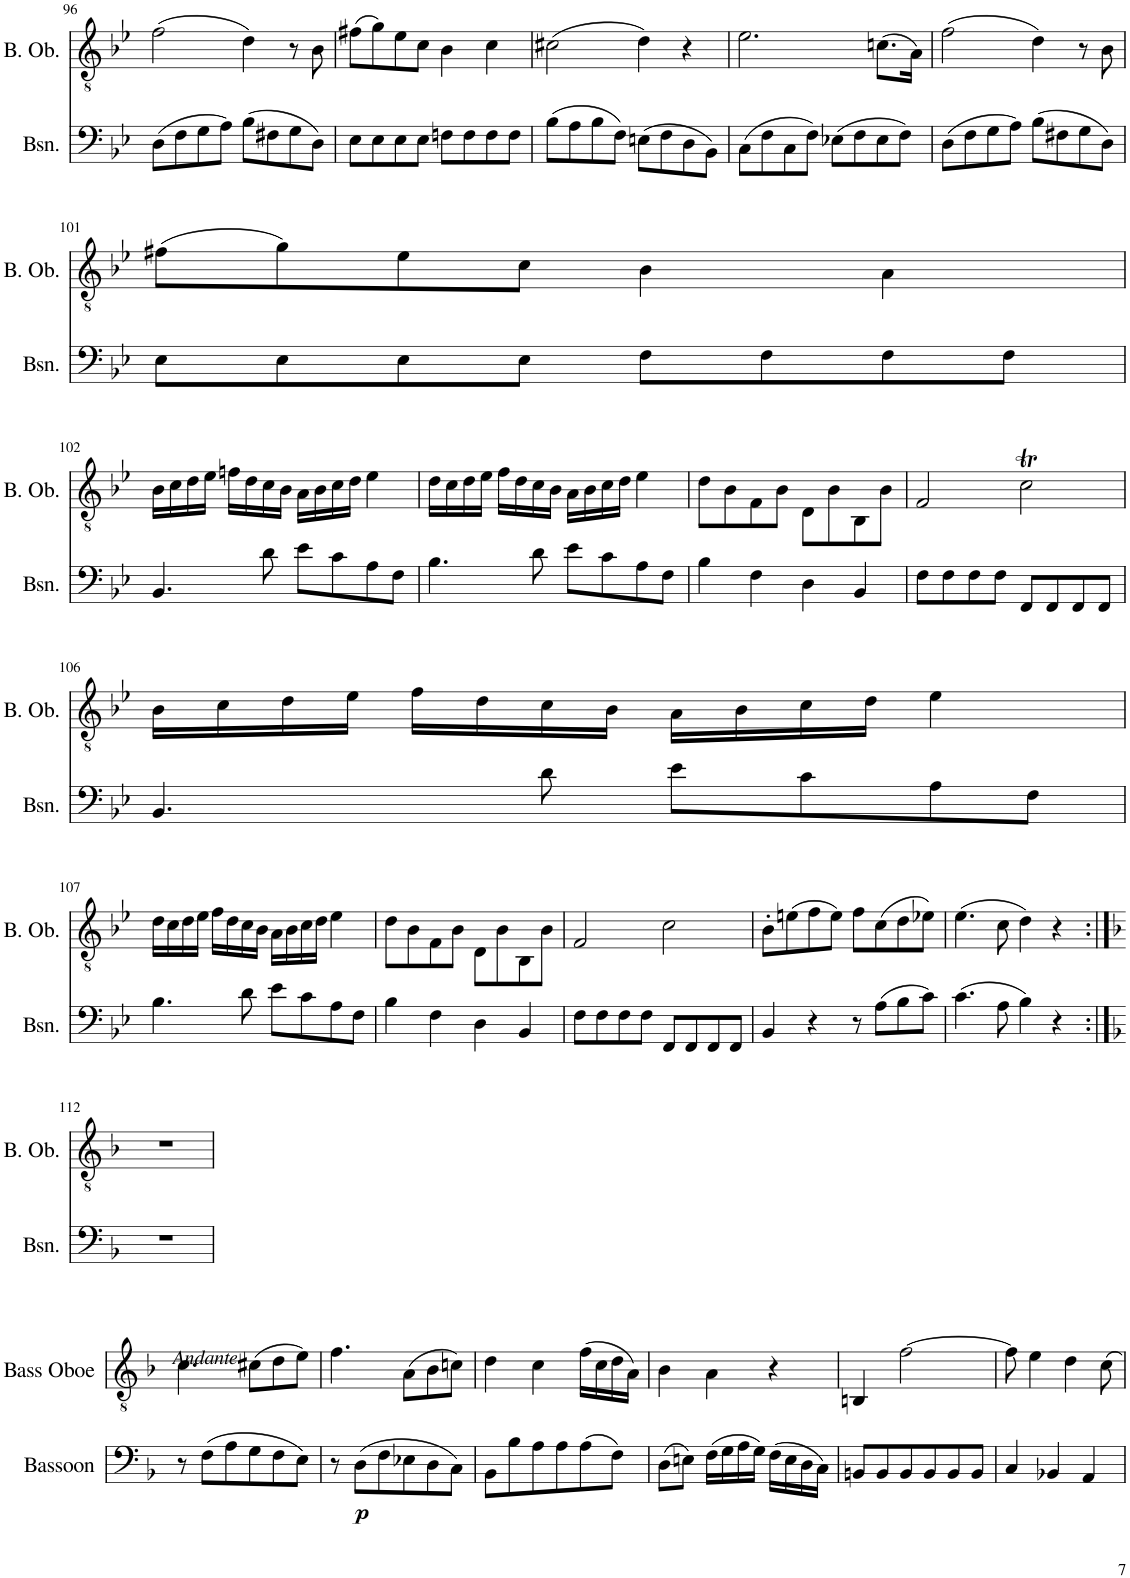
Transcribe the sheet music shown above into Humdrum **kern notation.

**kern	**dynam	**kern
*part2	*part2	*part1
*staff2	*staff2	*staff1
*I"Bassoon	*	*I"Bass Oboe
*I'Bsn.	*	*I'B. Ob.
!!LO:PB:g=z
*clefF4	*	*clefGv2
*k[b-e-]	*	*k[b-e-]
*M4/4	*	*M4/4
*met(c)	*	*met(c)
=96	=96	=96
(>8D\L	.	(>2f\
8F\	.	.
8G\	.	.
8A\J)	.	.
(>8B-\L	.	4d\)
8F#X\	.	.
8G\	.	8r
8D\J)	.	8B-\
=97	=97	=97
8E-\L	.	(>8f#X\L
8E-\	.	8g\)
8E-\	.	8e-\
8E-\J	.	8c\J
8Fn\L	.	4B-\
8F\	.	.
8F\	.	4c\
8F\J	.	.
=98	=98	=98
(>8B-\L	.	(>2c#X\
8A\	.	.
8B-\	.	.
8F\J)	.	.
(>8En\L	.	4d\)
8F\	.	.
8D\	.	4r
8BB-\J)	.	.
=99	=99	=99
(>8C\L	.	2.e-\
8F\	.	.
8C\	.	.
8F\J)	.	.
(>8E-X\L	.	.
8F\	.	.
8E-\	.	(>8.cn\L
8F\J)	.	.
.	.	16A\Jk)
=100	=100	=100
(>8D\L	.	(>2f\
8F\	.	.
8G\	.	.
8A\J)	.	.
(>8B-\L	.	4d\)
8F#X\	.	.
8G\	.	8r
8D\J)	.	8B-\
!!LO:LB:g=z
=101	=101	=101
8E-\L	.	(>8f#X\L
8E-\	.	8g\)
8E-\	.	8e-\
8E-\J	.	8c\J
8F\L	.	4B-\
8F\	.	.
8F\	.	4A\
8F\J	.	.
!!LO:LB:g=z
=102	=102	=102
4.BB-/	.	16B-\LL
.	.	16c\
.	.	16d\
.	.	16e-\JJ
.	.	16fn\LL
.	.	16d\
8d\	.	16c\
.	.	16B-\JJ
8e-\L	.	16A\LL
.	.	16B-\
8c\	.	16c\
.	.	16d\JJ
8A\	.	4e-\
8F\J	.	.
=103	=103	=103
4.B-\	.	16d\LL
.	.	16c\
.	.	16d\
.	.	16e-\JJ
.	.	16f\LL
.	.	16d\
8d\	.	16c\
.	.	16B-\JJ
8e-\L	.	16A\LL
.	.	16B-\
8c\	.	16c\
.	.	16d\JJ
8A\	.	4e-\
8F\J	.	.
=104	=104	=104
4B-\	.	8d\L
.	.	8B-\
4F\	.	8F\
.	.	8B-\J
4D\	.	8D\L
.	.	8B-\
4BB-/	.	8BB-\
.	.	8B-\J
=105	=105	=105
8F\L	.	2F/
8F\	.	.
8F\	.	.
8F\J	.	.
8FF/L	.	2cT\
8FF/	.	.
8FF/	.	.
8FF/J	.	.
!!LO:LB:g=z
=106	=106	=106
4.BB-/	.	16B-\LL
.	.	16c\
.	.	16d\
.	.	16e-\JJ
.	.	16f\LL
.	.	16d\
8d\	.	16c\
.	.	16B-\JJ
8e-\L	.	16A\LL
.	.	16B-\
8c\	.	16c\
.	.	16d\JJ
8A\	.	4e-\
8F\J	.	.
!!LO:LB:g=z
=107	=107	=107
4.B-\	.	16d\LL
.	.	16c\
.	.	16d\
.	.	16e-\JJ
.	.	16f\LL
.	.	16d\
8d\	.	16c\
.	.	16B-\JJ
8e-\L	.	16A\LL
.	.	16B-\
8c\	.	16c\
.	.	16d\JJ
8A\	.	4e-\
8F\J	.	.
=108	=108	=108
4B-\	.	8d\L
.	.	8B-\
4F\	.	8F\
.	.	8B-\J
4D\	.	8D\L
.	.	8B-\
4BB-/	.	8BB-\
.	.	8B-\J
=109	=109	=109
8F\L	.	2F/
8F\	.	.
8F\	.	.
8F\J	.	.
8FF/L	.	2c\
8FF/	.	.
8FF/	.	.
8FF/J	.	.
=110	=110	=110
4BB-/	.	8B-'\L
.	.	(>8en\
4r	.	8f\
.	.	8e\J)
8r	.	8f\L
(>8A\L	.	(>8c\
8B-\	.	8d\
8c\J)	.	8e-X\J)
=111	=111	=111
(>4.c\	.	(>4.e-\
8A\	.	8c\
4B-\)	.	4d\)
4r	.	4r
!!LO:LB:g=z
=112:|!	=112:|!	=112:|!
*k[b-]	*	*k[b-]
1r	.	1r
!!LO:LB:g=z
=1	=1	=1
!	!	!LO:TX:b:i:t=Andante
8r	.	4.c\
(>8F\L	.	.
8A\	.	.
8G\	.	(>8c#X\L
8F\	.	8d\
8E\J)	.	8e\J)
=2	=2	=2
8r	.	4.f\
!	!LO:DY:b	!
(>8D\L	p	.
8F\	.	.
8E-X\	.	(>8A\L
8D\	.	8B-\
8C\J)	.	8cn\J)
=3	=3	=3
8BB-\L	.	4d\
8B-\	.	.
8A\	.	4c\
8A\	.	.
(>8A\	.	(>16f\LL
.	.	16c\
8F\J)	.	16d\
.	.	16A\JJ)
=4	=4	=4
(>8D\L	.	4B-\
8En\J)	.	.
(>16F\LL	.	4A\
16G\	.	.
16A\	.	.
16G\JJ)	.	.
(>16F\LL	.	4r
16E\	.	.
16D\	.	.
16C\JJ)	.	.
=5	=5	=5
8BBn/L	.	4BBn/
8BB/	.	.
8BB/	.	[>2f\
8BB/	.	.
8BB/	.	.
8BB/J	.	.
=6	=6	=6
4C/	.	8f\]
.	.	4e\
4BB-X/	.	.
.	.	4d\
4AA/	.	.
.	.	8c\
=	=	=
*-	*-	*-
